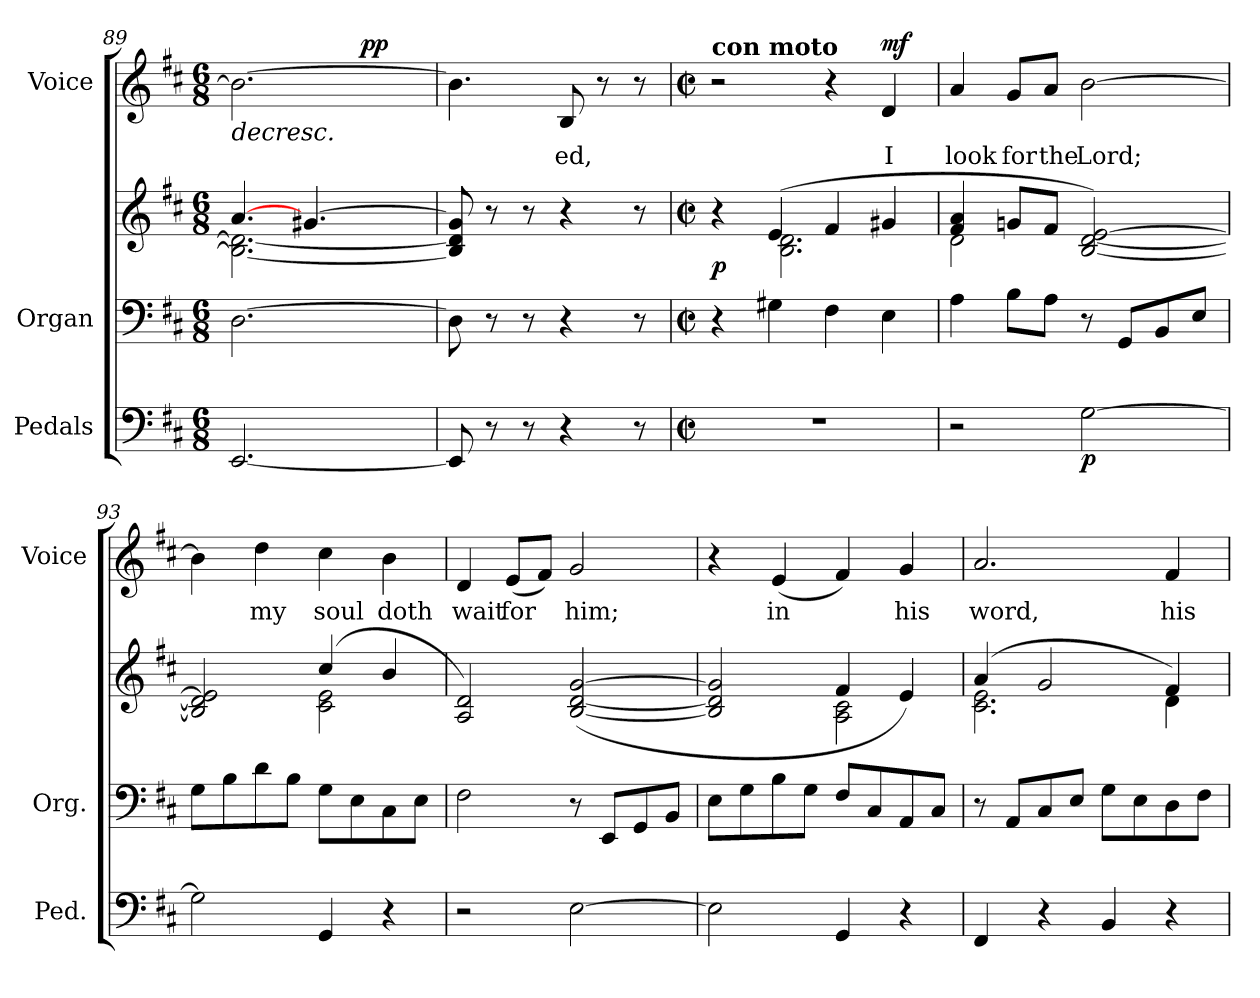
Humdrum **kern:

**kern	**dynam	**kern	**kern	**dynam	**kern	**text	**dynam
*part3	*part3	*part2	*part2	*part2	*part1	*part1	*part1
*staff4	*staff4	*staff3	*staff2	*staff2/3	*staff1	*staff1	*staff1
*I"Pedals	*	*I"Organ	*	*	*I"Voice	*	*
*I'Ped.	*	*I'Org.	*	*	*I'Voice	*	*
*clefF4	*	*clefF4	*clefG2	*	*clefG2	*	*
*k[f#c#]	*	*k[f#c#]	*k[f#c#]	*	*k[f#c#]	*	*
*D:	*	*D:	*D:	*	*D:	*	*
*M6/8	*	*M6/8	*M6/8	*	*M6/8	*	*
=89	=89	=89	=89	=89	=89	=89	=89
*	*	*	*^	*	*	*	*
!	!	!	!	!	!	!	!	!LO:HP:b
*	*	*	*	*	*	*^	*	*
[2.EEi/	.	[2.Di\	[4.ai/	2.Bi\_ 2.di_	.	2.bi\_	2ryy	.	>
.	.	.	[4.g#Xi/	.	.	.	.	.	.
.	.	.	.	.	.	.	32ryy	.	.
.	.	.	.	.	.	.	256ryy	.	.
.	.	.	.	.	.	.	8ryy	.	pp
.	.	.	.	.	.	.	16ryy	.	.
.	.	.	.	.	.	.	64..ryy	.	.
*	*	*	*v	*v	*	*	*	*	*
.	.	.	.	.	.	.	.	]
*	*	*	*	*	*v	*v	*	*
=90	=90	=90	=90	=90	=90	=90	=90
8EEi/]	.	8Di\]	8Bi/] 8di] 8g#i]	.	4.bi\]	.	.
8r	.	8r	8r	.	.	.	.
8r	.	8r	8r	.	.	.	.
!	!	!	!	!	!	!LO:LY:b:color=#000000	!
4r	.	4r	4r	.	8Bi/	-ed,	.
.	.	.	.	.	8r	.	.
8r	.	8r	8r	.	8r	.	.
!!LO:PB:g=z
=91	=91	=91	=91	=91	=91	=91	=91
*M2/2	*	*M2/2	*M2/2	*	*M2/2	*	*
*met(c|)	*	*met(c|)	*met(c|)	*	*met(c|)	*	*
*	*	*	*	*	*MM120	*	*
*	*	*	*^	*	*	*	*
!	!	!	!	!	!	!LO:TX:a:B:t=con moto	!	!
1r	.	4r	4r	4ryy	p	2r	.	.
.	.	4G#Xi\	(4ei/	2.Bi\ 2.di	.	.	.	.
.	.	4F#i\	4f#i/	.	.	4r	.	.
!	!	!	!	!	!	!	!LO:LY:b:color=#000000	!
.	.	4Ei\	4g#Xi/	.	.	4di/	I	mf
=92	=92	=92	=92	=92	=92	=92	=92	=92
!	!	!	!	!	!	!	!LO:LY:b:color=#000000	!
2r	.	4Ai\	4f#i/ 4ai	2di\	.	4ai/	look	.
!	!	!	!	!	!	!	!LO:LY:b:color=#000000	!
.	.	8Bi\L	8gni/L	.	.	8gi/L	for	.
!	!	!	!	!	!	!	!LO:LY:b:color=#000000	!
.	.	8Ai\J	8f#i/J	.	.	8ai/J	the	.
!	!	!	!	!	!	!	!LO:LY:b:color=#000000	!
[2Gi\	p	8r	[2Bi/ [2di [2ei)	2ryy	.	[2bi\	Lord;	.
.	.	8GGi/L	.	.	.	.	.	.
.	.	8BBi/	.	.	.	.	.	.
.	.	8Ei/J	.	.	.	.	.	.
=93	=93	=93	=93	=93	=93	=93	=93	=93
2Gi\]	.	8Gi\L	2Bi/] 2di] 2ei]	2ryy	.	4bi\]	.	.
.	.	8Bi\	.	.	.	.	.	.
!	!	!	!	!	!	!	!LO:LY:b:color=#000000	!
.	.	8di\	.	.	.	4ddi\	my	.
.	.	8Bi\J	.	.	.	.	.	.
!	!	!	!	!	!	!	!LO:LY:b:color=#000000	!
4GGi/	.	8Gi\L	(4cc#i/	2c#i\ 2ei	.	4cc#i\	soul	.
.	.	8Ei\	.	.	.	.	.	.
!	!	!	!	!	!	!	!LO:LY:b:color=#000000	!
4r	.	8C#i\	4bi/	.	.	4bi\	doth	.
.	.	8Ei\J	.	.	.	.	.	.
*	*	*	*v	*v	*	*	*	*
=94	=94	=94	=94	=94	=94	=94	=94
!	!	!	!	!	!	!LO:LY:b:color=#000000	!
2r	.	2F#i\	2Ai/ 2di)	.	4di/	wait	.
!	!	!	!	!	!	!LO:LY:b:color=#000000	!
.	.	.	.	.	(8ei/L	for	.
.	.	.	.	.	8f#i/J)	.	.
!	!	!	!	!	!	!LO:LY:b:color=#000000	!
[2Ei\	.	8r	([2Bi/ [2di [2gi	.	2gi/	him;	.
.	.	8EEi/L	.	.	.	.	.
.	.	8GGi/	.	.	.	.	.
.	.	8BBi/J	.	.	.	.	.
=95	=95	=95	=95	=95	=95	=95	=95
*	*	*	*^	*	*	*	*
2Ei\]	.	8Ei\L	2Bi/] 2di] 2gi]	2ryy	.	4r	.	.
.	.	8Gi\	.	.	.	.	.	.
!	!	!	!	!	!	!	!LO:LY:b:color=#000000	!
.	.	8Bi\	.	.	.	(4ei/	in	.
.	.	8Gi\J	.	.	.	.	.	.
4GGi/	.	8F#i/L	4f#i/	2Ai\ 2c#i	.	4f#i/)	.	.
.	.	8C#i/	.	.	.	.	.	.
!	!	!	!	!	!	!	!LO:LY:b:color=#000000	!
4r	.	8AAi/	4ei/)	.	.	4gi/	his	.
.	.	8C#i/J	.	.	.	.	.	.
!!LO:LB:g=z
=96	=96	=96	=96	=96	=96	=96	=96	=96
!	!	!	!	!	!	!	!LO:LY:b:color=#000000	!
4FF#i/	.	8r	(4ai/	2.c#i\ 2.ei	.	2.ai/	word,	.
.	.	8AAi/L	.	.	.	.	.	.
4r	.	8C#i/	2gi/	.	.	.	.	.
.	.	8Ei/J	.	.	.	.	.	.
4BBi/	.	8Gi\L	.	.	.	.	.	.
.	.	8Ei\	.	.	.	.	.	.
!	!	!	!	!	!	!	!LO:LY:b:color=#000000	!
4r	.	8Di\	4f#i/)	4di\	.	4f#i/	his	.
.	.	8F#i\J	.	.	.	.	.	.
*	*	*	*v	*v	*	*	*	*
=	=	=	=	=	=	=	=
*-	*-	*-	*-	*-	*-	*-	*-
